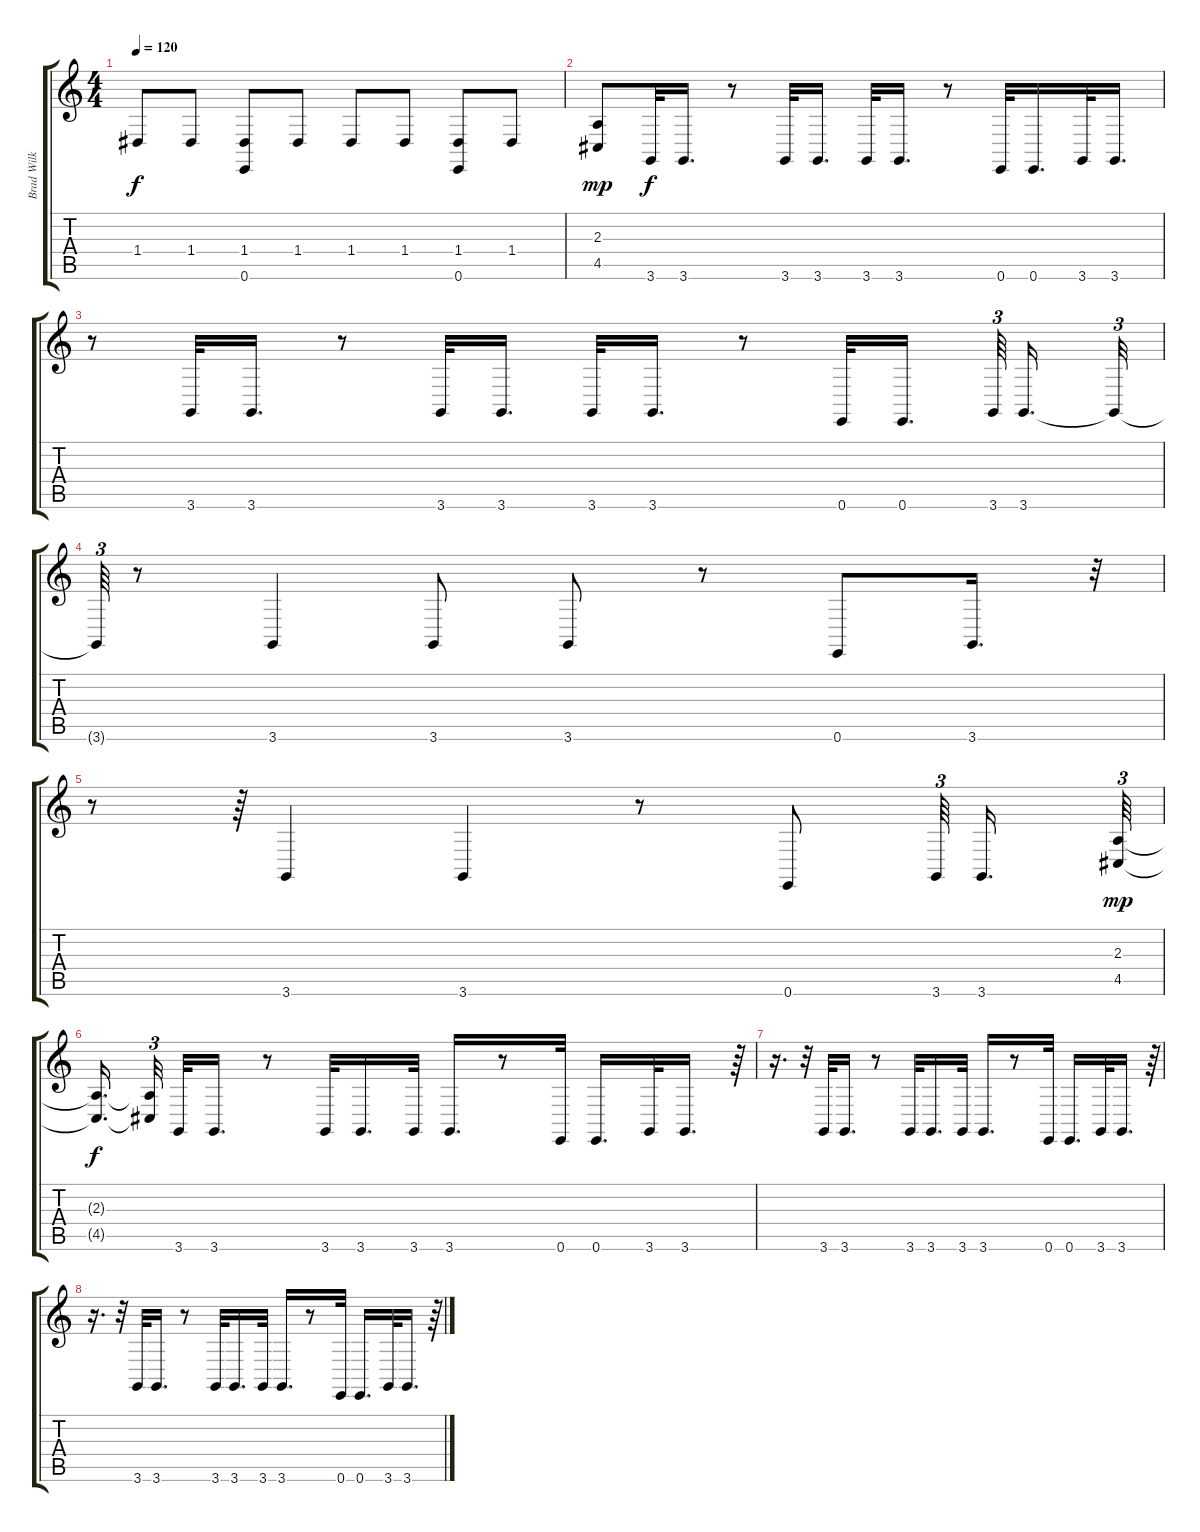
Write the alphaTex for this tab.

\track ("Brad Wilk" "Brad Wilk") {instrument acousticgrandpiano}
\staff {score tabs}
\tuning (E4 B3 G3 D3 A2 E2) {hide}
\ts (4 4)
\tempo 120
\clef g2
\ks c
1.4.8{dy f} 1.4.8 (1.4 0.6).8 1.4.8 1.4.8 1.4.8 (1.4 0.6).8 1.4.8 |
(2.3 4.5).8{dy mp} 3.6.32{dy f} 3.6.16{d} r.8 3.6.32 3.6.16{d} 3.6.32 3.6.16{d} r.8 0.6.32 0.6.16{d} 3.6.32 3.6.16{d} |
r.8 3.6.32 3.6.16{d} r.8 3.6.32 3.6.16{d} 3.6.32 3.6.16{d} r.8 0.6.32 0.6.16{d beam splitsecondary} 3.6.64{tu (3 2) beam splitsecondary} 3.6.16{d} 3.6{t}.32{tu (3 2)} |
3.6{t}.64{tu (3 2)} r.8 3.6.4 3.6.8 3.6.8 r.8 0.6.8 3.6.16{d} r.32{tu (3 2)} |
r.8 r.64{tu (3 2)} 3.6.4 3.6.4 r.8 0.6.8 3.6.64{tu (3 2) beam splitsecondary} 3.6.16{d} (2.3 4.5).64{tu (3 2) dy mp} |
(2.3{t} 4.5{t}).16{d dy f beam splitsecondary} (2.3{t} 4.5{t}).32{tu (3 2) beam splitsecondary} 3.6.32 3.6.16{d} r.8 3.6.32 3.6.16{d} 3.6.32 3.6.16{d} r.8 0.6.32 0.6.16{d} 3.6.32 3.6.16{d} r.64{tu (3 2)} |
r.16{d} r.32{tu (3 2)} 3.6.32 3.6.16{d} r.8 3.6.32 3.6.16{d} 3.6.32 3.6.16{d} r.8 0.6.32 0.6.16{d} 3.6.32 3.6.16{d} r.64{tu (3 2)} |
r.16{d} r.32{tu (3 2)} 3.6.32 3.6.16{d} r.8 3.6.32 3.6.16{d} 3.6.32 3.6.16{d} r.8 0.6.32 0.6.16{d} 3.6.32 3.6.16{d} r.64{tu (3 2)}
